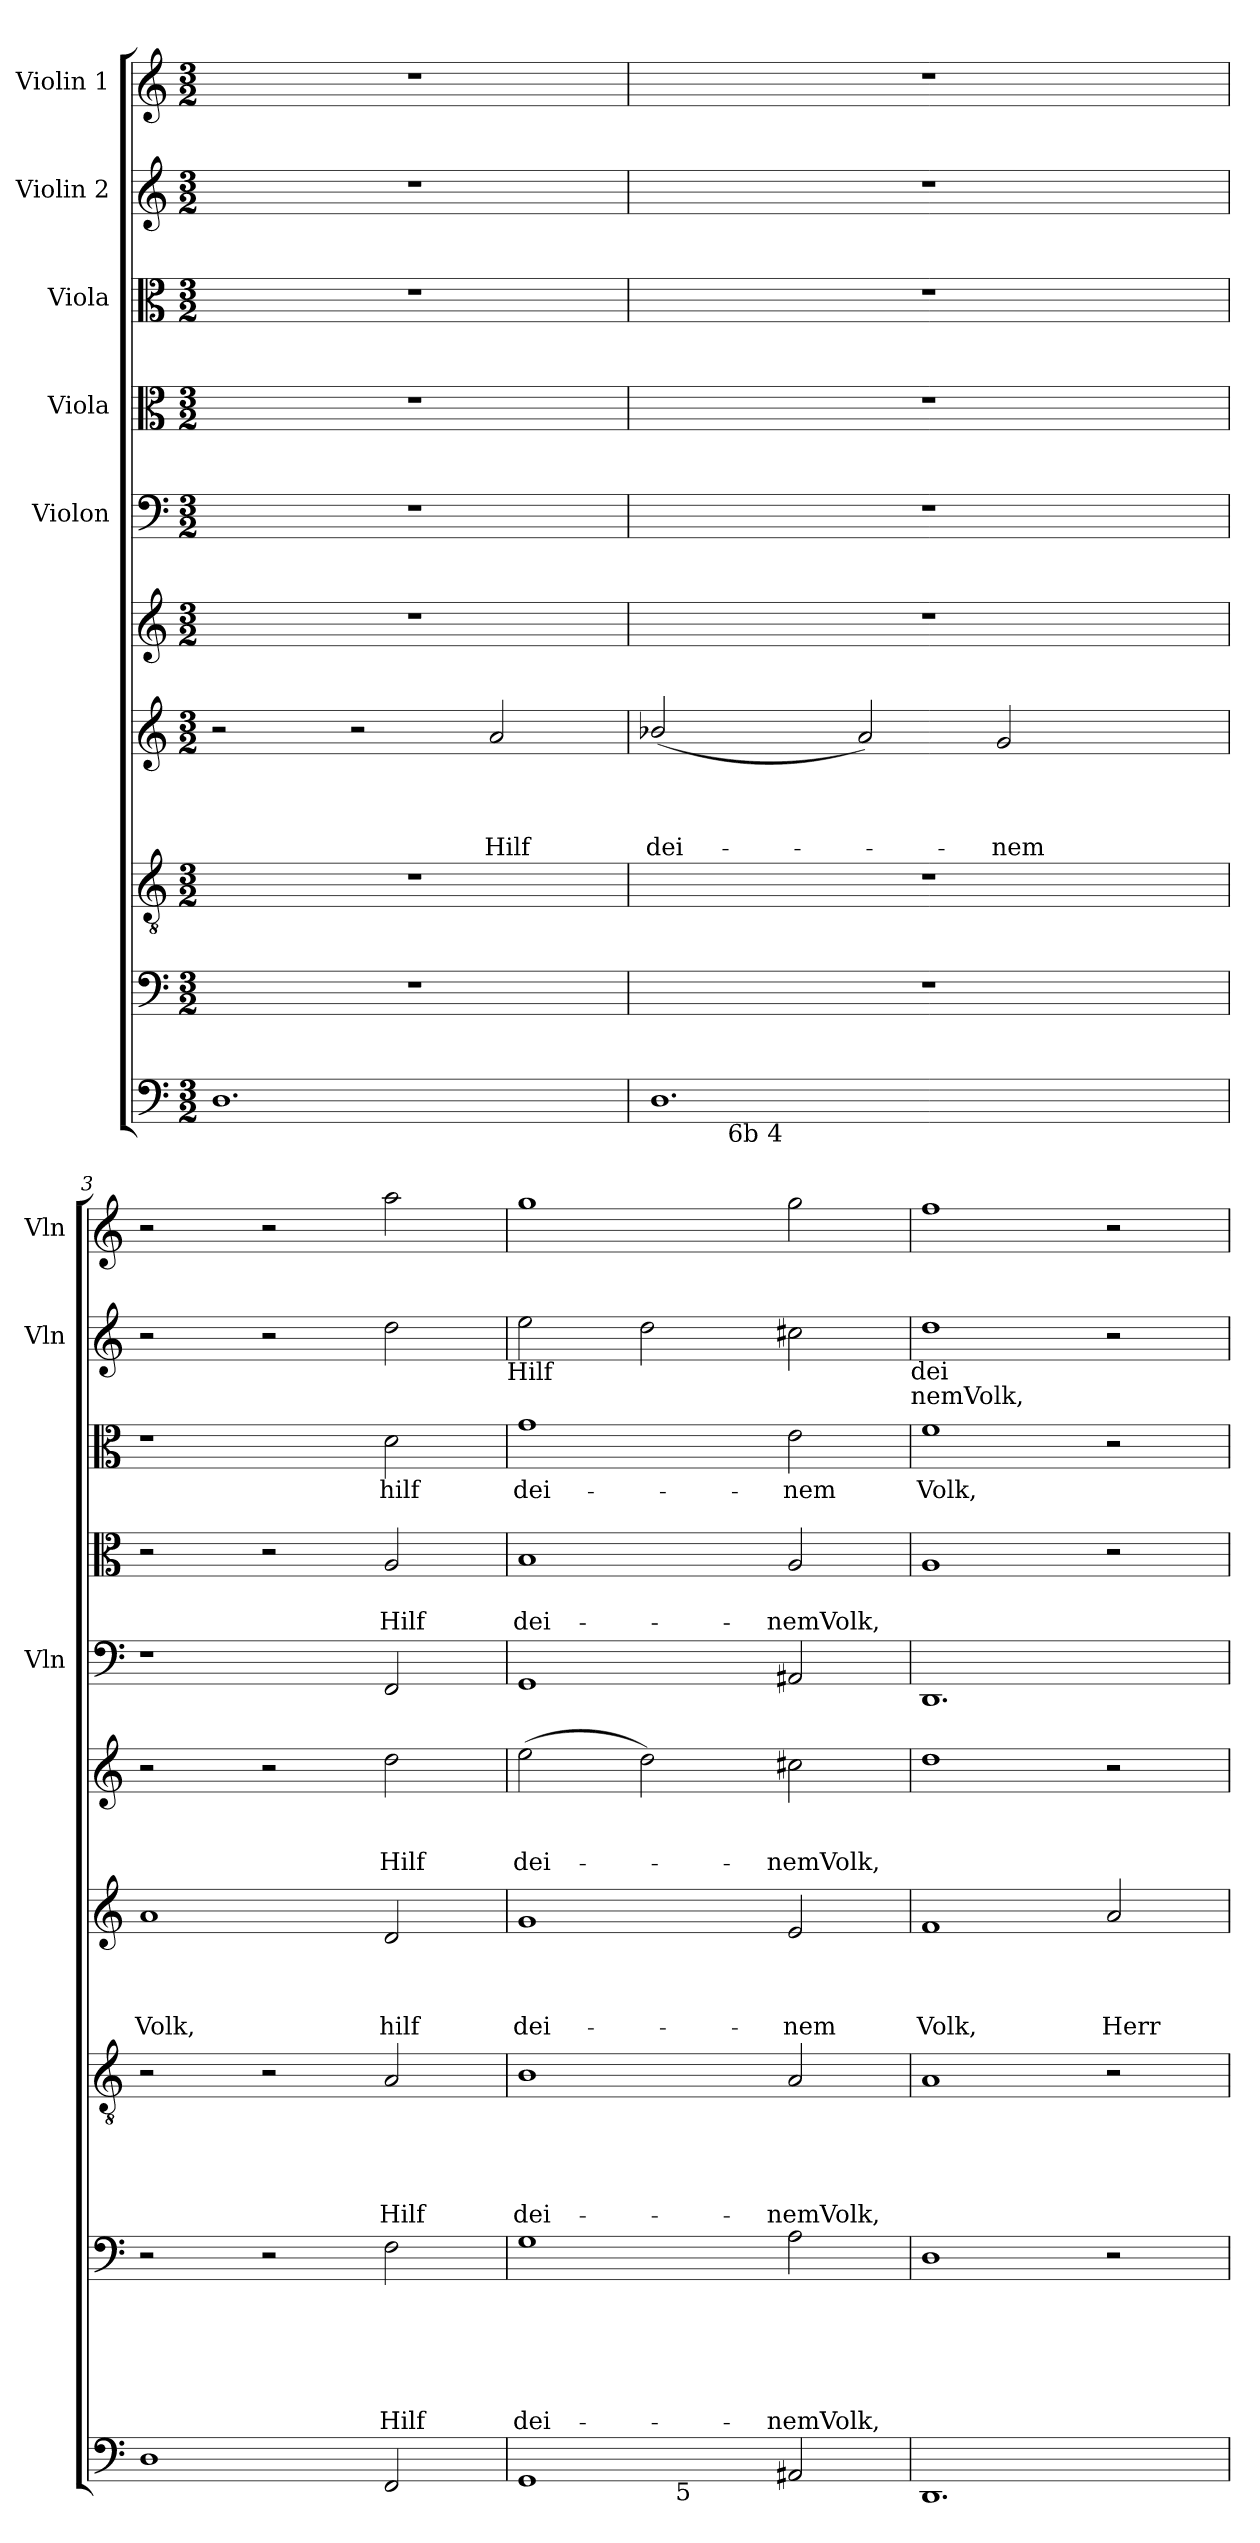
**kern	**kern	**text	**text	**text	**text	**text	**text	**kern	**text	**text	**text	**text	**text	**kern	**text	**text	**text	**text	**kern	**text	**text	**text	**kern	**kern	**text	**text	**kern	**text	**kern	**kern
*part10	*part9	*part9	*part9	*part9	*part9	*part9	*part9	*part8	*part8	*part8	*part8	*part8	*part8	*part7	*part7	*part7	*part7	*part7	*part6	*part6	*part6	*part6	*part5	*part4	*part4	*part4	*part3	*part3	*part2	*part1
*staff10	*staff9	*staff9	*staff9	*staff9	*staff9	*staff9	*staff9	*staff8	*staff8	*staff8	*staff8	*staff8	*staff8	*staff7	*staff7	*staff7	*staff7	*staff7	*staff6	*staff6	*staff6	*staff6	*staff5	*staff4	*staff4	*staff4	*staff3	*staff3	*staff2	*staff1
*	*	*	*	*	*	*	*	*	*	*	*	*	*	*	*	*	*	*	*	*	*	*	*I"Violon	*I"Viola	*	*	*I"Viola	*	*I"Violin 2	*I"Violin 1
*	*	*	*	*	*	*	*	*	*	*	*	*	*	*	*	*	*	*	*	*	*	*	*I'Vln	*	*	*	*	*	*I'Vln	*I'Vln
*clefF4	*clefF4	*	*	*	*	*	*	*clefGv2	*	*	*	*	*	*clefG2	*	*	*	*	*clefG2	*	*	*	*clefF4	*clefC3	*	*	*clefC3	*	*clefG2	*clefG2
*k[]	*k[]	*	*	*	*	*	*	*k[]	*	*	*	*	*	*k[]	*	*	*	*	*k[]	*	*	*	*k[]	*k[]	*	*	*k[]	*	*k[]	*k[]
*C:	*C:	*	*	*	*	*	*	*C:	*	*	*	*	*	*C:	*	*	*	*	*C:	*	*	*	*C:	*C:	*	*	*C:	*	*C:	*C:
*M3/2	*M3/2	*	*	*	*	*	*	*M3/2	*	*	*	*	*	*M3/2	*	*	*	*	*M3/2	*	*	*	*M3/2	*M3/2	*	*	*M3/2	*	*M3/2	*M3/2
=1	=1	=1	=1	=1	=1	=1	=1	=1	=1	=1	=1	=1	=1	=1	=1	=1	=1	=1	=1	=1	=1	=1	=1	=1	=1	=1	=1	=1	=1	=1
!	!LO:N:vis=1	!	!	!	!	!	!	!LO:N:vis=1	!	!	!	!	!	!	!	!	!	!	!LO:N:vis=1	!	!	!	!LO:N:vis=1	!LO:N:vis=1	!	!	!LO:N:vis=1	!	!LO:N:vis=1	!LO:N:vis=1
1.D	1.r	.	.	.	.	.	.	1.r	.	.	.	.	.	2r	.	.	.	.	1.r	.	.	.	1.r	1.r	.	.	1.r	.	1.r	1.r
.	.	.	.	.	.	.	.	.	.	.	.	.	.	2r	.	.	.	.	.	.	.	.	.	.	.	.	.	.	.	.
!	!	!	!	!	!	!	!	!	!	!	!	!	!	!	!	!	!	!LO:LY:b	!	!	!	!	!	!	!	!	!	!	!	!
.	.	.	.	.	.	.	.	.	.	.	.	.	.	2a/	.	.	.	Hilf	.	.	.	.	.	.	.	.	.	.	.	.
=2	=2	=2	=2	=2	=2	=2	=2	=2	=2	=2	=2	=2	=2	=2	=2	=2	=2	=2	=2	=2	=2	=2	=2	=2	=2	=2	=2	=2	=2	=2
!	!LO:N:vis=1	!	!	!	!	!	!	!LO:N:vis=1	!	!	!	!	!	!	!	!	!	!LO:LY:b	!LO:N:vis=1	!	!	!	!LO:N:vis=1	!LO:N:vis=1	!	!	!LO:N:vis=1	!	!LO:N:vis=1	!LO:N:vis=1
*^	*	*	*	*	*	*	*	*	*	*	*	*	*	*	*	*	*	*	*	*	*	*	*	*	*	*	*	*	*	*
*	*^	*	*	*	*	*	*	*	*	*	*	*	*	*	*	*	*	*	*	*	*	*	*	*	*	*	*	*	*	*	*
1.D	8.ryy	4ryy	1.r	.	.	.	.	.	.	1.r	.	.	.	.	.	(<2b-X/	.	.	.	dei-	1.r	.	.	.	1.r	1.r	.	.	1.r	.	1.r	1.r
!	!LO:TX:b:t=6b	!	!	!	!	!	!	!	!	!	!	!	!	!	!	!	!	!	!	!	!	!	!	!	!	!	!	!	!	!	!	!
.	1ryy	.	.	.	.	.	.	.	.	.	.	.	.	.	.	.	.	.	.	.	.	.	.	.	.	.	.	.	.	.	.	.
!	!	!LO:TX:b:t=4	!	!	!	!	!	!	!	!	!	!	!	!	!	!	!	!	!	!	!	!	!	!	!	!	!	!	!	!	!	!
.	.	1ryy	.	.	.	.	.	.	.	.	.	.	.	.	.	.	.	.	.	.	.	.	.	.	.	.	.	.	.	.	.	.
.	.	.	.	.	.	.	.	.	.	.	.	.	.	.	.	2a/)	.	.	.	.	.	.	.	.	.	.	.	.	.	.	.	.
!	!	!	!	!	!	!	!	!	!	!	!	!	!	!	!	!	!	!	!	!LO:LY:b	!	!	!	!	!	!	!	!	!	!	!	!
.	.	.	.	.	.	.	.	.	.	.	.	.	.	.	.	2g/	.	.	.	-nem	.	.	.	.	.	.	.	.	.	.	.	.
.	4ryy	.	.	.	.	.	.	.	.	.	.	.	.	.	.	.	.	.	.	.	.	.	.	.	.	.	.	.	.	.	.	.
.	.	4ryy	.	.	.	.	.	.	.	.	.	.	.	.	.	.	.	.	.	.	.	.	.	.	.	.	.	.	.	.	.	.
.	16ryy	.	.	.	.	.	.	.	.	.	.	.	.	.	.	.	.	.	.	.	.	.	.	.	.	.	.	.	.	.	.	.
=3	=3	=3	=3	=3	=3	=3	=3	=3	=3	=3	=3	=3	=3	=3	=3	=3	=3	=3	=3	=3	=3	=3	=3	=3	=3	=3	=3	=3	=3	=3	=3	=3
!	!	!	!	!	!	!	!	!	!	!	!	!	!	!	!	!	!	!	!	!LO:LY:b	!	!	!	!	!	!	!	!	!	!	!	!
*v	*v	*v	*	*	*	*	*	*	*	*	*	*	*	*	*	*	*	*	*	*	*	*	*	*	*	*	*	*	*	*	*	*
1D	2r	.	.	.	.	.	.	2r	.	.	.	.	.	1a	.	.	.	Volk,	2r	.	.	.	1r	2r	.	.	1r	.	2r	2r
.	2r	.	.	.	.	.	.	2r	.	.	.	.	.	.	.	.	.	.	2r	.	.	.	.	2r	.	.	.	.	2r	2r
!	!	!	!	!	!	!	!LO:LY:b	!	!	!	!	!	!LO:LY:b	!	!	!	!	!LO:LY:b	!	!	!	!LO:LY:b	!	!	!	!LO:LY:b	!	!LO:LY:b	!	!
2FF</	2F\	.	.	.	.	.	Hilf	2A/	.	.	.	.	Hilf	2d/	.	.	.	hilf	2dd\	.	.	Hilf	2FF</	2A/	.	Hilf	2d\	hilf	2dd\	2aa\
!	!	!	!	!	!	!	!	!	!	!	!	!	!	!	!	!	!	!	!	!	!	!	!	!	!	!	!	!	!LO:TX:b:t=Hilf	!
=4	=4	=4	=4	=4	=4	=4	=4	=4	=4	=4	=4	=4	=4	=4	=4	=4	=4	=4	=4	=4	=4	=4	=4	=4	=4	=4	=4	=4	=4	=4
!	!	!	!	!	!	!	!LO:LY:b	!	!	!	!	!	!LO:LY:b	!	!	!	!	!LO:LY:b	!	!	!	!LO:LY:b	!	!	!	!LO:LY:b	!	!LO:LY:b	!	!
*^	*	*	*	*	*	*	*	*	*	*	*	*	*	*	*	*	*	*	*	*	*	*	*	*	*	*	*	*	*	*
1GG<	2ryy	1G	.	.	.	.	.	dei-	1B	.	.	.	.	dei-	1g	.	.	.	dei-	(>2ee\	.	.	dei-	1GG<	1B	.	dei-	1g	dei-	2ee\	1gg
.	16ryy	.	.	.	.	.	.	.	.	.	.	.	.	.	.	.	.	.	.	2dd>\)	.	.	.	.	.	.	.	.	.	2dd\	.
!	!LO:TX:b:t=5	!	!	!	!	!	!	!	!	!	!	!	!	!	!	!	!	!	!	!	!	!	!	!	!	!	!	!	!	!	!
.	2...ryy	.	.	.	.	.	.	.	.	.	.	.	.	.	.	.	.	.	.	.	.	.	.	.	.	.	.	.	.	.	.
!	!	!	!	!	!	!	!	!LO:LY:b	!	!	!	!	!	!LO:LY:b	!	!	!	!	!LO:LY:b	!	!	!	!LO:LY:b	!	!	!	!LO:LY:b	!	!LO:LY:b	!	!
2AA#/	.	2A\	.	.	.	.	.	-nemVolk,	2A/	.	.	.	.	-nemVolk,	2e/	.	.	.	-nem	2cc#X\	.	.	-nemVolk,	2AA#/	2A/	.	-nemVolk,	2e\	-nem	2cc#X\	2gg\
!	!	!	!	!	!	!	!	!	!	!	!	!	!	!	!	!	!	!	!	!	!	!	!	!	!	!	!	!	!	!LO:TX:b:t=dei	!
!	!	!	!	!	!	!	!	!	!	!	!	!	!	!	!	!	!	!	!	!	!	!	!	!	!	!	!	!	!	!LO:TX:b:t=nemVolk,	!
=5	=5	=5	=5	=5	=5	=5	=5	=5	=5	=5	=5	=5	=5	=5	=5	=5	=5	=5	=5	=5	=5	=5	=5	=5	=5	=5	=5	=5	=5	=5	=5
!	!	!	!	!	!	!	!	!	!	!	!	!	!	!	!	!	!	!	!LO:LY:b	!	!	!	!	!	!	!	!	!	!LO:LY:b	!	!
*v	*v	*	*	*	*	*	*	*	*	*	*	*	*	*	*	*	*	*	*	*	*	*	*	*	*	*	*	*	*	*	*
1.DD	1D	.	.	.	.	.	.	1A	.	.	.	.	.	1f	.	.	.	Volk,	1dd	.	.	.	1.DD	1A	.	.	1f	Volk,	1dd	1ff
!	!	!	!	!	!	!	!	!	!	!	!	!	!	!	!	!	!	!LO:LY:b	!	!	!	!	!	!	!	!	!	!	!	!
.	2r	.	.	.	.	.	.	2r	.	.	.	.	.	2a/	.	.	.	Herr	2r	.	.	.	.	2r	.	.	2r	.	2r	2r
=	=	=	=	=	=	=	=	=	=	=	=	=	=	=	=	=	=	=	=	=	=	=	=	=	=	=	=	=	=	=
*-	*-	*-	*-	*-	*-	*-	*-	*-	*-	*-	*-	*-	*-	*-	*-	*-	*-	*-	*-	*-	*-	*-	*-	*-	*-	*-	*-	*-	*-	*-
